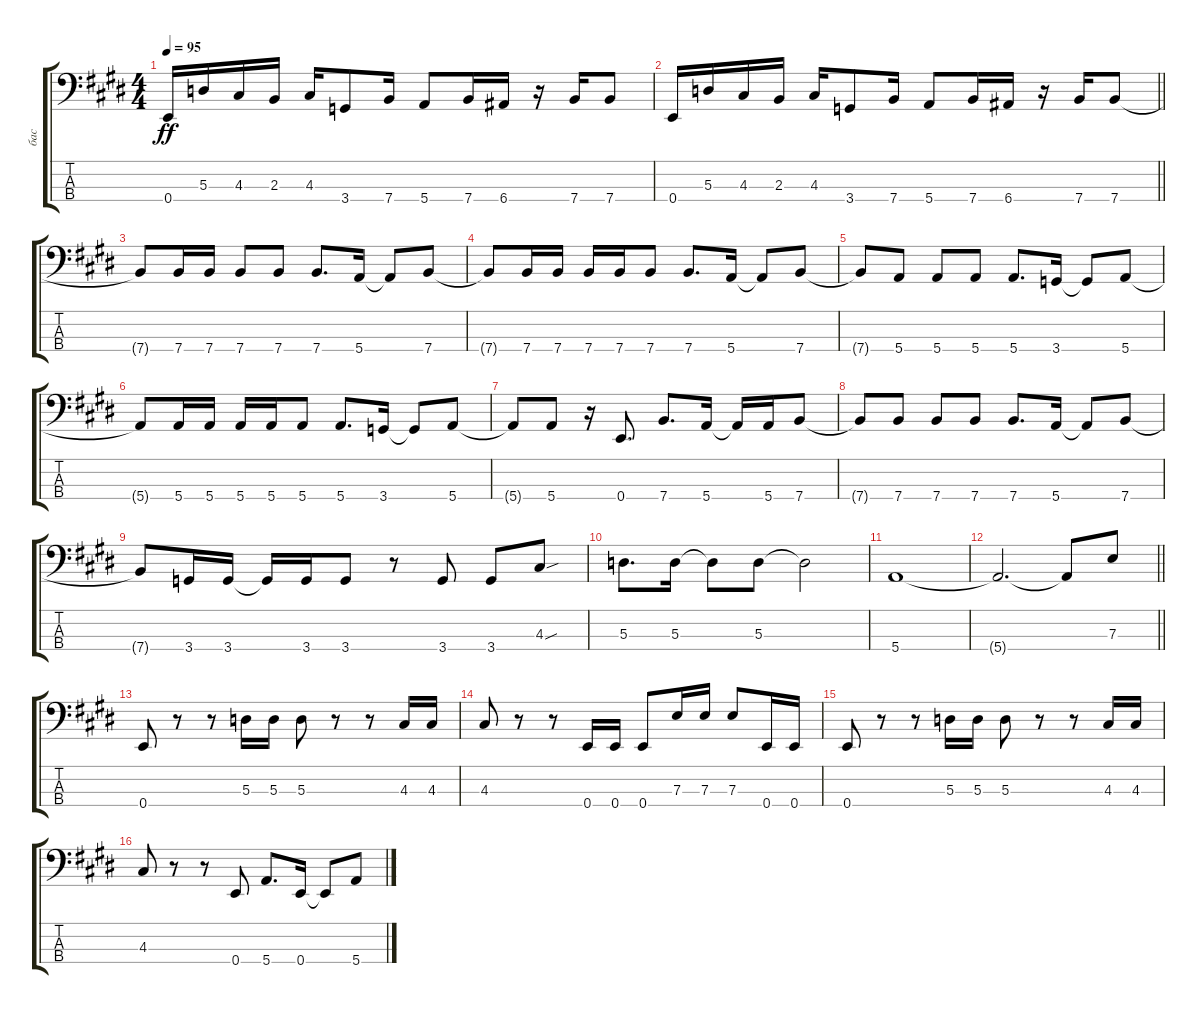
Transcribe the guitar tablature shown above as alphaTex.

\track ("бас" "бас") {instrument electricbassfinger}
\staff {score tabs}
\tuning (G2 D2 A1 E1) {hide}
\ts (4 4)
\tempo 95
\clef f4
\ks e
0.4.16{dy ff} 5.3.16 4.3.16 2.3.16 4.3.16 3.4.8 7.4.16 5.4.8 7.4.16 6.4.16 r.16 7.4.16 7.4.8 |
\barLineRight lightlight
0.4.16 5.3.16 4.3.16 2.3.16 4.3.16 3.4.8 7.4.16 5.4.8 7.4.16 6.4.16 r.16 7.4.16 7.4.8 |
\section ("" "")
7.4{t}.8 7.4.16 7.4.16 7.4.8 7.4.8 7.4.8{d} 5.4.16 5.4{t}.8 7.4.8 |
7.4{t}.8 7.4.16 7.4.16 7.4.16 7.4.16 7.4.8 7.4.8{d} 5.4.16 5.4{t}.8 7.4.8 |
7.4{t}.8 5.4.8 5.4.8 5.4.8 5.4.8{d} 3.4.16 3.4{t}.8 5.4.8 |
5.4{t}.8 5.4.16 5.4.16 5.4.16 5.4.16 5.4.8 5.4.8{d} 3.4.16 3.4{t}.8 5.4.8 |
5.4{t}.8 5.4.8 r.16 0.4.8{d} 7.4.8{d} 5.4.16 5.4{t}.16 5.4.16 7.4.8 |
7.4{t}.8 7.4.8 7.4.8 7.4.8 7.4.8{d} 5.4.16 5.4{t}.8 7.4.8 |
7.4{t}.8 3.4.16 3.4.16 3.4{t}.16 3.4.16 3.4.8 r.8 3.4.8 3.4.8 4.3{sou}.8 |
5.3.8{d} 5.3.16 5.3{t}.8 5.3.8 5.3{t}.2 |
5.4.1 |
\barLineRight lightlight
5.4{t}.2{d} 5.4{t}.8 7.3.8 |
\section ("" "")
0.4.8 r.8 r.8 5.3.16 5.3.16 5.3.8 r.8 r.8 4.3.16 4.3.16 |
4.3.8 r.8 r.8 0.4.16 0.4.16 0.4.8 7.3.16 7.3.16 7.3.8 0.4.16 0.4.16 |
0.4.8 r.8 r.8 5.3.16 5.3.16 5.3.8 r.8 r.8 4.3.16 4.3.16 |
4.3.8 r.8 r.8 0.4.8 5.4.8{d} 0.4.16 0.4{t}.8 5.4.8
